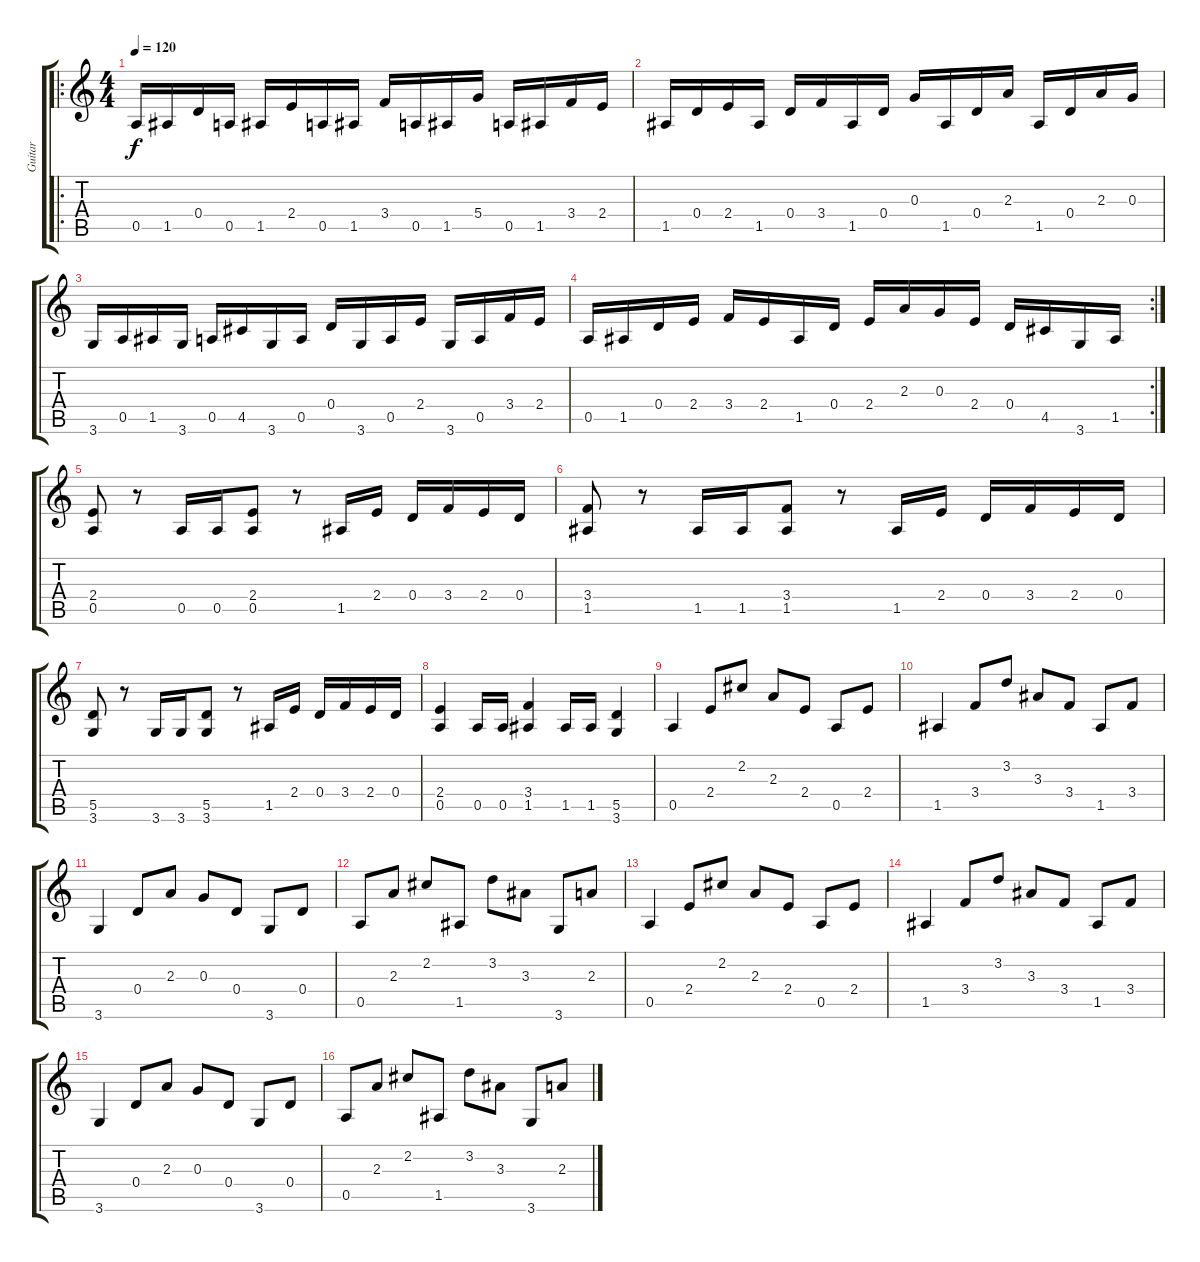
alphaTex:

\track ("Guitar" "Guitar") {instrument distortionguitar}
\staff {score tabs}
\tuning (E4 B3 G3 D3 A2 E2) {hide}
\ro
\ts (4 4)
\tempo 120
\clef g2
\ks c
0.5.16{dy f} 1.5.16 0.4.16 0.5.16 1.5.16 2.4.16 0.5.16 1.5.16 3.4.16 0.5.16 1.5.16 5.4.16 0.5.16 1.5.16 3.4.16 2.4.16 |
1.5.16 0.4.16 2.4.16 1.5.16 0.4.16 3.4.16 1.5.16 0.4.16 0.3.16 1.5.16 0.4.16 2.3.16 1.5.16 0.4.16 2.3.16 0.3.16 |
3.6.16 0.5.16 1.5.16 3.6.16 0.5.16 4.5.16 3.6.16 0.5.16 0.4.16 3.6.16 0.5.16 2.4.16 3.6.16 0.5.16 3.4.16 2.4.16 |
\rc 2
0.5.16 1.5.16 0.4.16 2.4.16 3.4.16 2.4.16 1.5.16 0.4.16 2.4.16 2.3.16 0.3.16 2.4.16 0.4.16 4.5.16 3.6.16 1.5.16 |
(2.4 0.5).8 r.8 0.5.16 0.5.16 (2.4 0.5).8 r.8 1.5.16 2.4.16 0.4.16 3.4.16 2.4.16 0.4.16 |
(3.4 1.5).8 r.8 1.5.16 1.5.16 (3.4 1.5).8 r.8 1.5.16 2.4.16 0.4.16 3.4.16 2.4.16 0.4.16 |
(5.5 3.6).8 r.8 3.6.16 3.6.16 (5.5 3.6).8 r.8 1.5.16 2.4.16 0.4.16 3.4.16 2.4.16 0.4.16 |
(2.4 0.5).4 0.5.16 0.5.16 (3.4 1.5).4 1.5.16 1.5.16 (5.5 3.6).4 |
0.5.4 2.4.8 2.2.8 2.3.8 2.4.8 0.5.8 2.4.8 |
1.5.4 3.4.8 3.2.8 3.3.8 3.4.8 1.5.8 3.4.8 |
3.6.4 0.4.8 2.3.8 0.3.8 0.4.8 3.6.8 0.4.8 |
0.5.8 2.3.8 2.2.8 1.5.8 3.2.8 3.3.8 3.6.8 2.3.8 |
0.5.4 2.4.8 2.2.8 2.3.8 2.4.8 0.5.8 2.4.8 |
1.5.4 3.4.8 3.2.8 3.3.8 3.4.8 1.5.8 3.4.8 |
3.6.4 0.4.8 2.3.8 0.3.8 0.4.8 3.6.8 0.4.8 |
0.5.8 2.3.8 2.2.8 1.5.8 3.2.8 3.3.8 3.6.8 2.3.8
